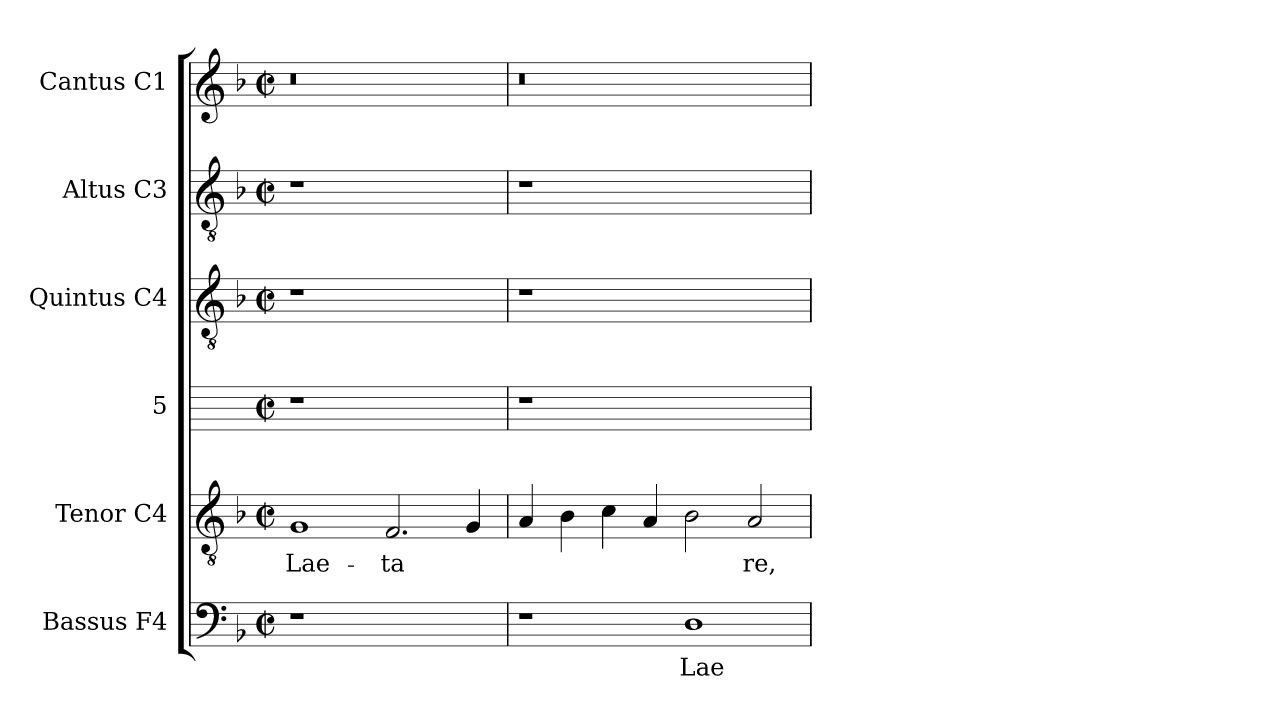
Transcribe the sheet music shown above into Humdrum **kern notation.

**kern	**text	**kern	**text	**kern	**kern	**kern	**kern
*part6	*part6	*part5	*part5	*part4	*part3	*part2	*part1
*staff6	*staff6	*staff5	*staff5	*staff4	*staff3	*staff2	*staff1
*I"Bassus  F4	*	*I"Tenor  C4	*	*I"5	*I"Quintus  C4	*I"Altus  C3	*I"Cantus  C1
*I'B	*	*I'T	*	*	*	*I'A	*I'C
!!LO:PB:g=z
*stria5	*	*stria5	*	*stria5	*stria5	*stria5	*stria5
*clefF4	*	*clefGv2	*	*	*clefGv2	*clefGv2	*clefG2
*k[b-]	*	*k[b-]	*	*k[]	*k[b-]	*k[b-]	*k[b-]
*F:	*	*F:	*	*C:	*F:	*F:	*F:
*M2/2	*	*M2/2	*	*M2/2	*M2/2	*M2/2	*M2/2
*met(c|)	*	*met(c|)	*	*met(c|)	*met(c|)	*met(c|)	*met(c|)
=1	=1	=1	=1	=1	=1	=1	=1
!	!	!	!LO:LY:b:cj	!	!	!	!
1r	.	1G	Lae-	1r	1r	1r	0r
!	!	!	!LO:LY:b:cj	!	!	!	!
1ryy	.	2.F/	-ta-	1ryy	1ryy	1ryy	.
!	!	!	!LO:LY:b:cj	!	!	!	!
.	.	4G/	--	.	.	.	.
=2	=2	=2	=2	=2	=2	=2	=2
!	!	!	!LO:LY:b:cj	!	!	!	!
1r	.	4A/	--	1r	1r	1r	0r
!	!	!	!LO:LY:b:cj	!	!	!	!
.	.	4B-\	--	.	.	.	.
!	!	!	!LO:LY:b:cj	!	!	!	!
.	.	4c\	--	.	.	.	.
!	!	!	!LO:LY:b:cj	!	!	!	!
.	.	4A/	--	.	.	.	.
!	!LO:LY:b:cj	!	!LO:LY:b:cj	!	!	!	!
1D	Lae-	2B-\	--	1ryy	1ryy	1ryy	.
!	!	!	!LO:LY:b:cj	!	!	!	!
.	.	2A/	-re,	.	.	.	.
=	=	=	=	=	=	=	=
*-	*-	*-	*-	*-	*-	*-	*-
